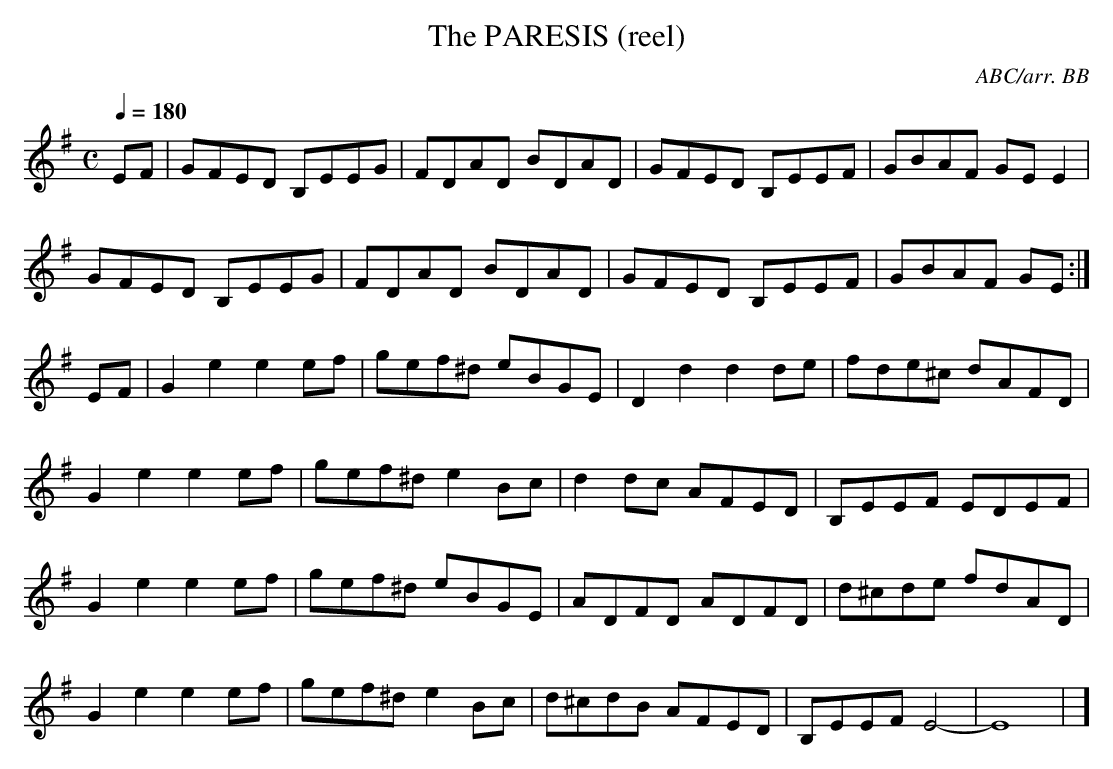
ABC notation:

X:1
T:PARESIS (reel), The
C:ABC/arr. BB
Q:1/4=180
M:C
L:1/8
K:Em % source key = Gm
EF|GFED B,EEG|FDAD BDAD|GFED B,EEF|GBAF GEE2|
GFED B,EEG|FDAD BDAD|GFED B,EEF|GBAF GE:|
EF|G2e2e2 ef|gef^d eBGE|D2d2d2 de|fde^c dAFD |
G2e2e2 ef|gef^d e2Bc|d2dc AFED|B,EEF EDEF |
G2e2e2 ef|gef^d eBGE|ADFD ADFD|d^cde fdAD |
G2e2e2 ef|gef^d e2Bc|d^cdB AFED|B,EEF E4-|E8 | ]
